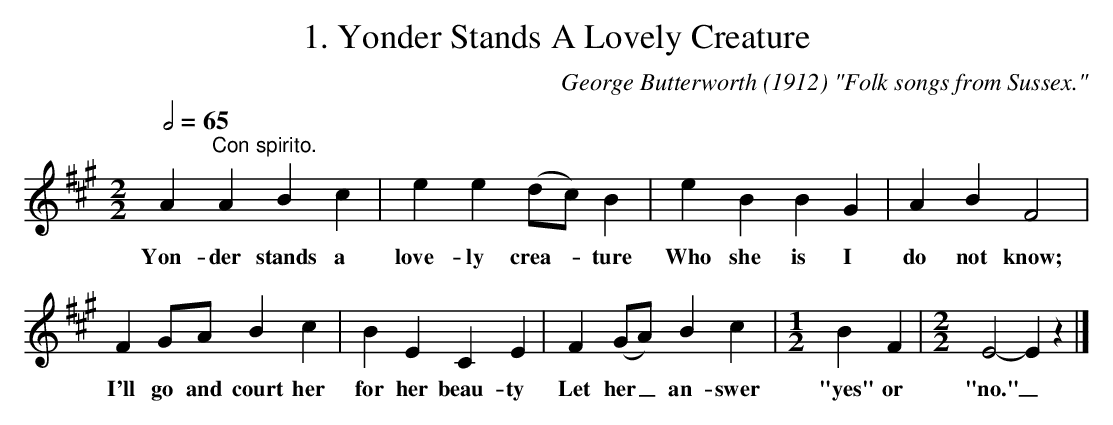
X:1
T:1. Yonder Stands A Lovely Creature
C:George Butterworth (1912) "Folk songs from Sussex."
L:1/4
Q:1/2=65
M:2/2
K:Emix
V:1
 A"^Con spirito." A B c | e e (d/c/) B | e B B G | A B F2 |$ F G/A/ B c | B E C E | F (G/A/) B c | %7
w: Yon- der stands a|love- ly crea- * ture|Who she is I|do not know;|I'll go and court her|for her beau- ty|Let her _ an- swer|
[M:1/2] B F |[M:2/2] E2- E z |] %9
w: "yes" or|"no." _|
